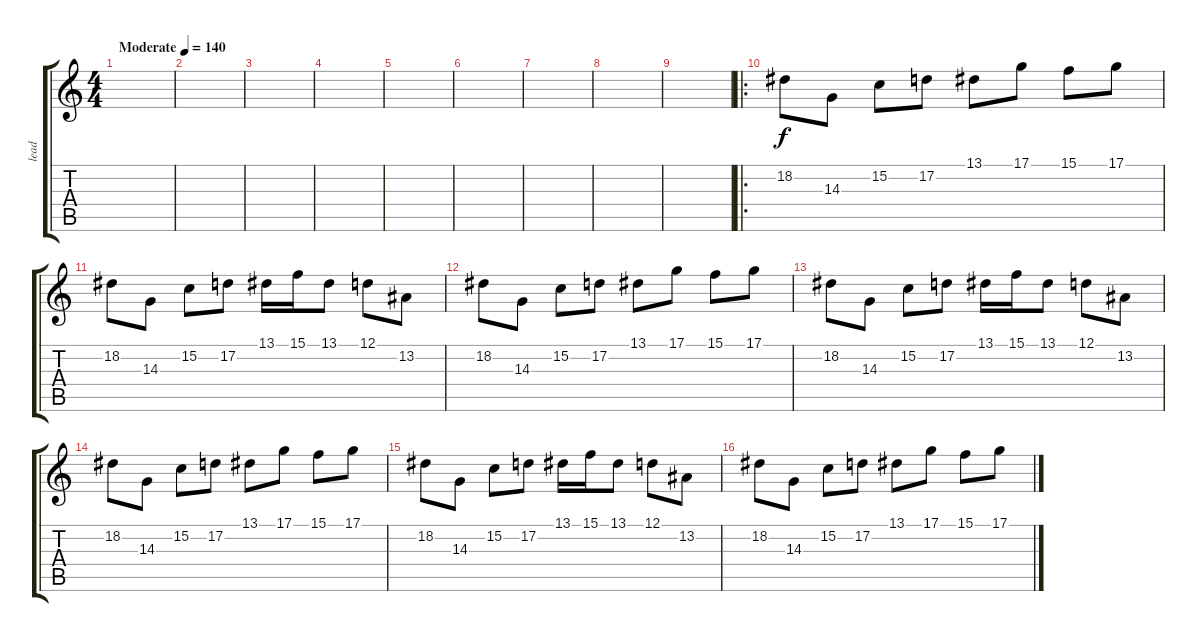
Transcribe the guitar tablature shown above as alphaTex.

\track ("lead" "lead") {instrument lead2sawtooth}
\staff {score tabs}
\tuning (D4 A3 F3 C3 G2 C2) {hide}
\ts (4 4)
\tempo (140 "Moderate")
\clef g2
\ks c
|
|
|
|
|
|
|
|
|
\ro
18.2.8 14.3.8 15.2.8 17.2.8 13.1.8 17.1.8 15.1.8 17.1.8 |
18.2.8 14.3.8 15.2.8 17.2.8 13.1.16 15.1.16 13.1.8 12.1.8 13.2.8 |
18.2.8 14.3.8 15.2.8 17.2.8 13.1.8 17.1.8 15.1.8 17.1.8 |
18.2.8 14.3.8 15.2.8 17.2.8 13.1.16 15.1.16 13.1.8 12.1.8 13.2.8 |
18.2.8 14.3.8 15.2.8 17.2.8 13.1.8 17.1.8 15.1.8 17.1.8 |
18.2.8 14.3.8 15.2.8 17.2.8 13.1.16 15.1.16 13.1.8 12.1.8 13.2.8 |
18.2.8 14.3.8 15.2.8 17.2.8 13.1.8 17.1.8 15.1.8 17.1.8
